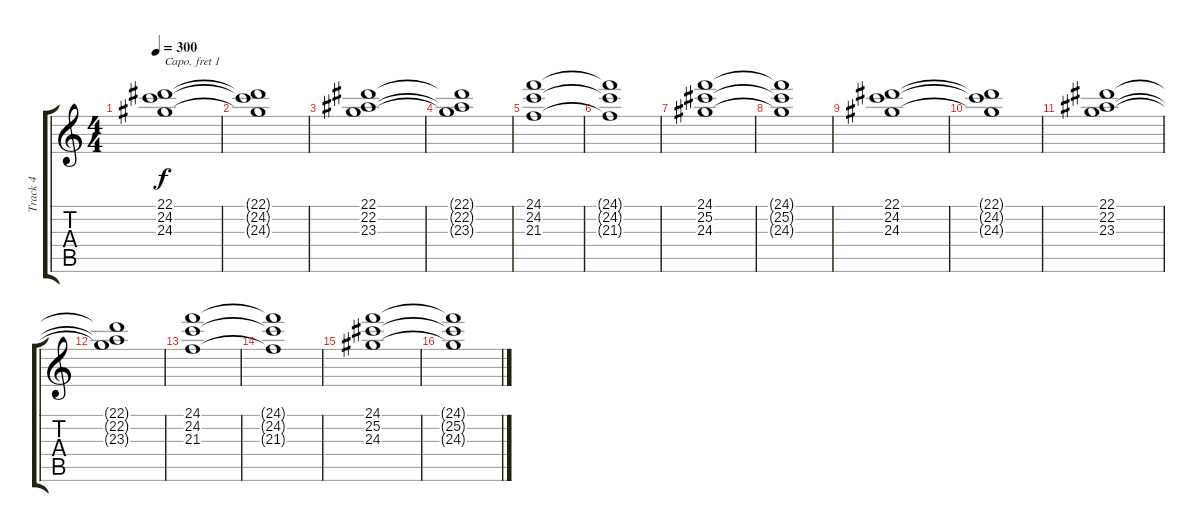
\track ("Track 4" "Track 4") {instrument synthstrings1}
\staff {score tabs}
\capo 1
\tuning (E4 B3 G3 D3 A2 E2) {hide}
\ts (4 4)
\tempo 300
\clef g2
\ks c
(22.1 24.2 24.3).1{dy f} |
(22.1{t} 24.2{t} 24.3{t}).1 |
(22.1 22.2 23.3).1 |
(22.1{t} 22.2{t} 23.3{t}).1 |
(24.1 24.2 21.3).1 |
(24.1{t} 24.2{t} 21.3{t}).1 |
(24.1 25.2 24.3).1 |
(24.1{t} 25.2{t} 24.3{t}).1 |
(22.1 24.2 24.3).1 |
(22.1{t} 24.2{t} 24.3{t}).1 |
(22.1 22.2 23.3).1 |
(22.1{t} 22.2{t} 23.3{t}).1 |
(24.1 24.2 21.3).1 |
(24.1{t} 24.2{t} 21.3{t}).1 |
(24.1 25.2 24.3).1 |
(24.1{t} 25.2{t} 24.3{t}).1
